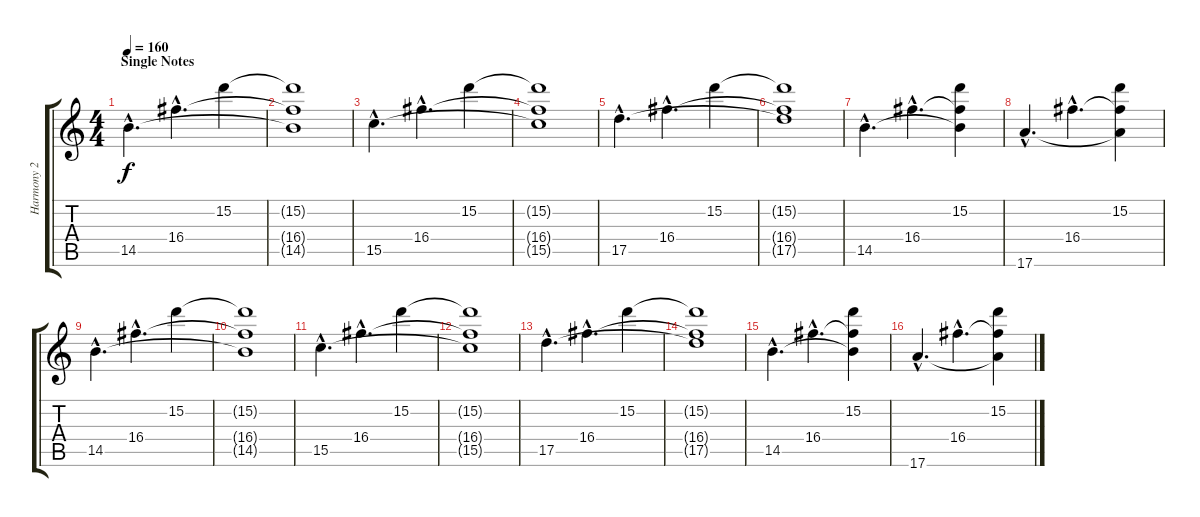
\track ("Harmony 2" "Harmony 2") {instrument acousticguitarsteel}
\staff {score tabs}
\tuning (E4 B3 G3 D3 A2 E2) {hide}
\ts (4 4)
\section ("" "Single Notes")
\tempo 160
\clef g2
\ks c
14.5{hac}.4{d dy f} 16.4{hac}.4{d} 15.2.4 |
(15.2{t} 16.4{t} 14.5{t}).1 |
15.5{hac}.4{d} 16.4{hac}.4{d} 15.2.4 |
(15.2{t} 16.4{t} 15.5{t}).1 |
17.5{hac}.4{d} 16.4{hac}.4{d} 15.2.4 |
(15.2{t} 16.4{t} 17.5{t}).1 |
14.5{hac}.4{d} 16.4{hac}.4{d} (15.2 16.4{t} 14.5{t}).4 |
17.6{hac}.4{d} 16.4{hac}.4{d} (15.2 16.4{t} 17.6{t}).4 |
14.5{hac}.4{d} 16.4{hac}.4{d} 15.2.4 |
(15.2{t} 16.4{t} 14.5{t}).1 |
15.5{hac}.4{d} 16.4{hac}.4{d} 15.2.4 |
(15.2{t} 16.4{t} 15.5{t}).1 |
17.5{hac}.4{d} 16.4{hac}.4{d} 15.2.4 |
(15.2{t} 16.4{t} 17.5{t}).1 |
14.5{hac}.4{d} 16.4{hac}.4{d} (15.2 16.4{t} 14.5{t}).4 |
17.6{hac}.4{d} 16.4{hac}.4{d} (15.2 16.4{t} 17.6{t}).4
